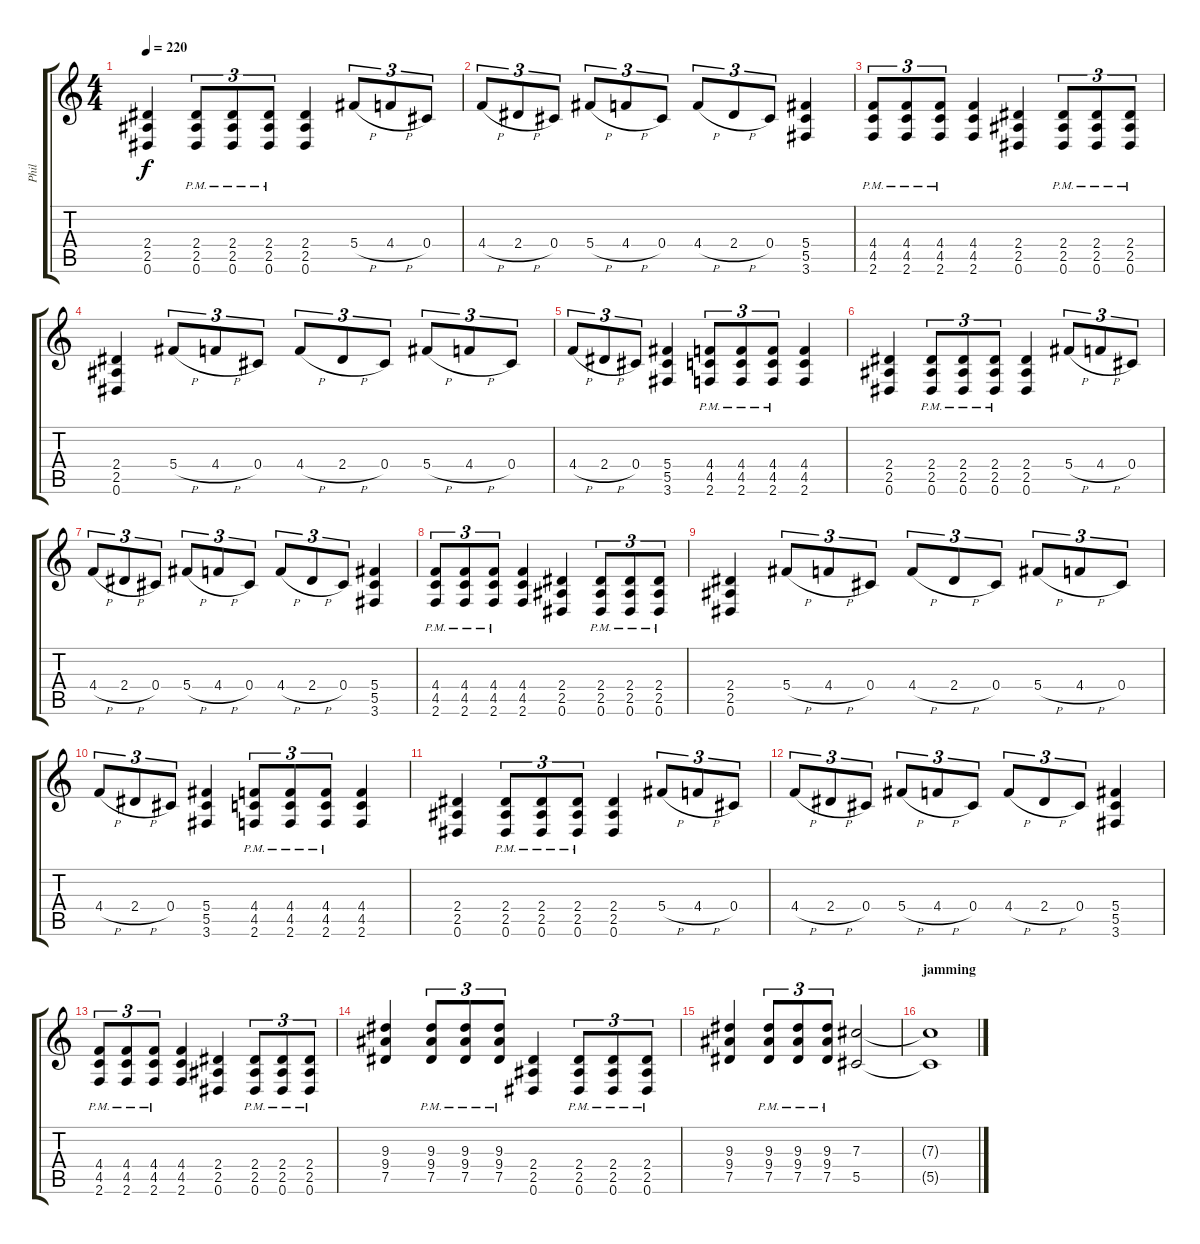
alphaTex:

\track ("Phil" "Phil") {instrument distortionguitar}
\staff {score tabs}
\tuning (Eb4 Bb3 Gb3 Db3 Ab2 Eb2) {hide}
\ts (4 4)
\tempo 220
\clef g2
\ks c
(2.4 2.5 0.6).4{dy f} (2.4{pm} 2.5{pm} 0.6{pm}).8{tu (3 2)} (2.4{pm} 2.5{pm} 0.6{pm}).8{tu (3 2)} (2.4{pm} 2.5{pm} 0.6{pm}).8{tu (3 2)} (2.4 2.5 0.6).4 5.4{h}.8{tu (3 2)} 4.4{h}.8{tu (3 2)} 0.4.8{tu (3 2)} |
4.4{h}.8{tu (3 2)} 2.4{h}.8{tu (3 2)} 0.4.8{tu (3 2)} 5.4{h}.8{tu (3 2)} 4.4{h}.8{tu (3 2)} 0.4.8{tu (3 2)} 4.4{h}.8{tu (3 2)} 2.4{h}.8{tu (3 2)} 0.4.8{tu (3 2)} (5.4 5.5 3.6).4 |
(4.4{pm} 4.5{pm} 2.6{pm}).8{tu (3 2)} (4.4{pm} 4.5{pm} 2.6{pm}).8{tu (3 2)} (4.4{pm} 4.5{pm} 2.6{pm}).8{tu (3 2)} (4.4 4.5 2.6).4 (2.4 2.5 0.6).4 (2.4{pm} 2.5{pm} 0.6{pm}).8{tu (3 2)} (2.4{pm} 2.5{pm} 0.6{pm}).8{tu (3 2)} (2.4{pm} 2.5{pm} 0.6{pm}).8{tu (3 2)} |
(2.4 2.5 0.6).4 5.4{h}.8{tu (3 2)} 4.4{h}.8{tu (3 2)} 0.4.8{tu (3 2)} 4.4{h}.8{tu (3 2)} 2.4{h}.8{tu (3 2)} 0.4.8{tu (3 2)} 5.4{h}.8{tu (3 2)} 4.4{h}.8{tu (3 2)} 0.4.8{tu (3 2)} |
4.4{h}.8{tu (3 2)} 2.4{h}.8{tu (3 2)} 0.4.8{tu (3 2)} (5.4 5.5 3.6).4 (4.4{pm} 4.5{pm} 2.6{pm}).8{tu (3 2)} (4.4{pm} 4.5{pm} 2.6{pm}).8{tu (3 2)} (4.4{pm} 4.5{pm} 2.6{pm}).8{tu (3 2)} (4.4 4.5 2.6).4 |
(2.4 2.5 0.6).4 (2.4{pm} 2.5{pm} 0.6{pm}).8{tu (3 2)} (2.4{pm} 2.5{pm} 0.6{pm}).8{tu (3 2)} (2.4{pm} 2.5{pm} 0.6{pm}).8{tu (3 2)} (2.4 2.5 0.6).4 5.4{h}.8{tu (3 2)} 4.4{h}.8{tu (3 2)} 0.4.8{tu (3 2)} |
4.4{h}.8{tu (3 2)} 2.4{h}.8{tu (3 2)} 0.4.8{tu (3 2)} 5.4{h}.8{tu (3 2)} 4.4{h}.8{tu (3 2)} 0.4.8{tu (3 2)} 4.4{h}.8{tu (3 2)} 2.4{h}.8{tu (3 2)} 0.4.8{tu (3 2)} (5.4 5.5 3.6).4 |
(4.4{pm} 4.5{pm} 2.6{pm}).8{tu (3 2)} (4.4{pm} 4.5{pm} 2.6{pm}).8{tu (3 2)} (4.4{pm} 4.5{pm} 2.6{pm}).8{tu (3 2)} (4.4 4.5 2.6).4 (2.4 2.5 0.6).4 (2.4{pm} 2.5{pm} 0.6{pm}).8{tu (3 2)} (2.4{pm} 2.5{pm} 0.6{pm}).8{tu (3 2)} (2.4{pm} 2.5{pm} 0.6{pm}).8{tu (3 2)} |
(2.4 2.5 0.6).4 5.4{h}.8{tu (3 2)} 4.4{h}.8{tu (3 2)} 0.4.8{tu (3 2)} 4.4{h}.8{tu (3 2)} 2.4{h}.8{tu (3 2)} 0.4.8{tu (3 2)} 5.4{h}.8{tu (3 2)} 4.4{h}.8{tu (3 2)} 0.4.8{tu (3 2)} |
4.4{h}.8{tu (3 2)} 2.4{h}.8{tu (3 2)} 0.4.8{tu (3 2)} (5.4 5.5 3.6).4 (4.4{pm} 4.5{pm} 2.6{pm}).8{tu (3 2)} (4.4{pm} 4.5{pm} 2.6{pm}).8{tu (3 2)} (4.4{pm} 4.5{pm} 2.6{pm}).8{tu (3 2)} (4.4 4.5 2.6).4 |
(2.4 2.5 0.6).4 (2.4{pm} 2.5{pm} 0.6{pm}).8{tu (3 2)} (2.4{pm} 2.5{pm} 0.6{pm}).8{tu (3 2)} (2.4{pm} 2.5{pm} 0.6{pm}).8{tu (3 2)} (2.4 2.5 0.6).4 5.4{h}.8{tu (3 2)} 4.4{h}.8{tu (3 2)} 0.4.8{tu (3 2)} |
4.4{h}.8{tu (3 2)} 2.4{h}.8{tu (3 2)} 0.4.8{tu (3 2)} 5.4{h}.8{tu (3 2)} 4.4{h}.8{tu (3 2)} 0.4.8{tu (3 2)} 4.4{h}.8{tu (3 2)} 2.4{h}.8{tu (3 2)} 0.4.8{tu (3 2)} (5.4 5.5 3.6).4 |
(4.4{pm} 4.5{pm} 2.6{pm}).8{tu (3 2)} (4.4{pm} 4.5{pm} 2.6{pm}).8{tu (3 2)} (4.4{pm} 4.5{pm} 2.6{pm}).8{tu (3 2)} (4.4 4.5 2.6).4 (2.4 2.5 0.6).4 (2.4{pm} 2.5{pm} 0.6{pm}).8{tu (3 2)} (2.4{pm} 2.5{pm} 0.6{pm}).8{tu (3 2)} (2.4{pm} 2.5{pm} 0.6{pm}).8{tu (3 2)} |
(9.3 9.4 7.5).4 (9.3{pm} 9.4{pm} 7.5{pm}).8{tu (3 2)} (9.3{pm} 9.4{pm} 7.5{pm}).8{tu (3 2)} (9.3{pm} 9.4{pm} 7.5{pm}).8{tu (3 2)} (2.4 2.5 0.6).4 (2.4{pm} 2.5{pm} 0.6{pm}).8{tu (3 2)} (2.4{pm} 2.5{pm} 0.6{pm}).8{tu (3 2)} (2.4{pm} 2.5{pm} 0.6{pm}).8{tu (3 2)} |
(9.3 9.4 7.5).4 (9.3{pm} 9.4{pm} 7.5{pm}).8{tu (3 2)} (9.3{pm} 9.4{pm} 7.5{pm}).8{tu (3 2)} (9.3{pm} 9.4{pm} 7.5{pm}).8{tu (3 2)} (7.3 5.5).2 |
\section ("" "jamming")
(7.3{t} 5.5{t}).1
